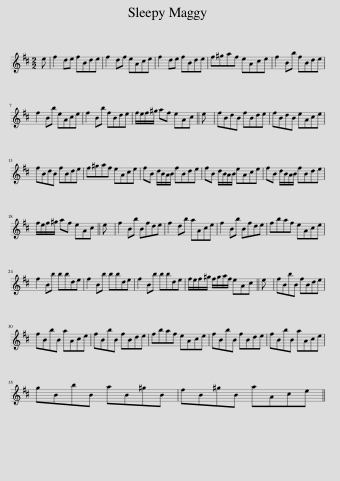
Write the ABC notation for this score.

X:1
L:1/8
M:2/2
I:linebreak $
K:D
V:1 treble
V:1
 e | f2 de fBde | f2 df eAce | f2 de fBde | f^gaf eAce | %5
 f2 Bb fBde |$ f2 Bb eAce | f2 Bb fBde | f/e/f/^g/ af eAc || e | %10
 fBdB fBde | fBdB eAce |$ fBdB fBde | f^gaf eAce | fB d/B/A/B/ fBde | %15
 fB d/B/A/B/ eAce | fB d/B/A/B/ fBde |$ f/e/f/^g/ af eAc || e | f2 Bb Bfde | %20
 f2 db aAce | f2 Bb Bfde | fbaf eAce |$ f2 Bb bbde | f2 Bb bbde | %25
 f2 Bb bbde | f/e/f/^g/ f/g/a/f/ eAc || e | fBbB fBde |$ fBbB aAce | %30
 fBbB fBde | fbaf eAce | fBbB fBde | fBbB aAce |$ gBbB aB^gB | %35
 fB^gB aAce || %36
